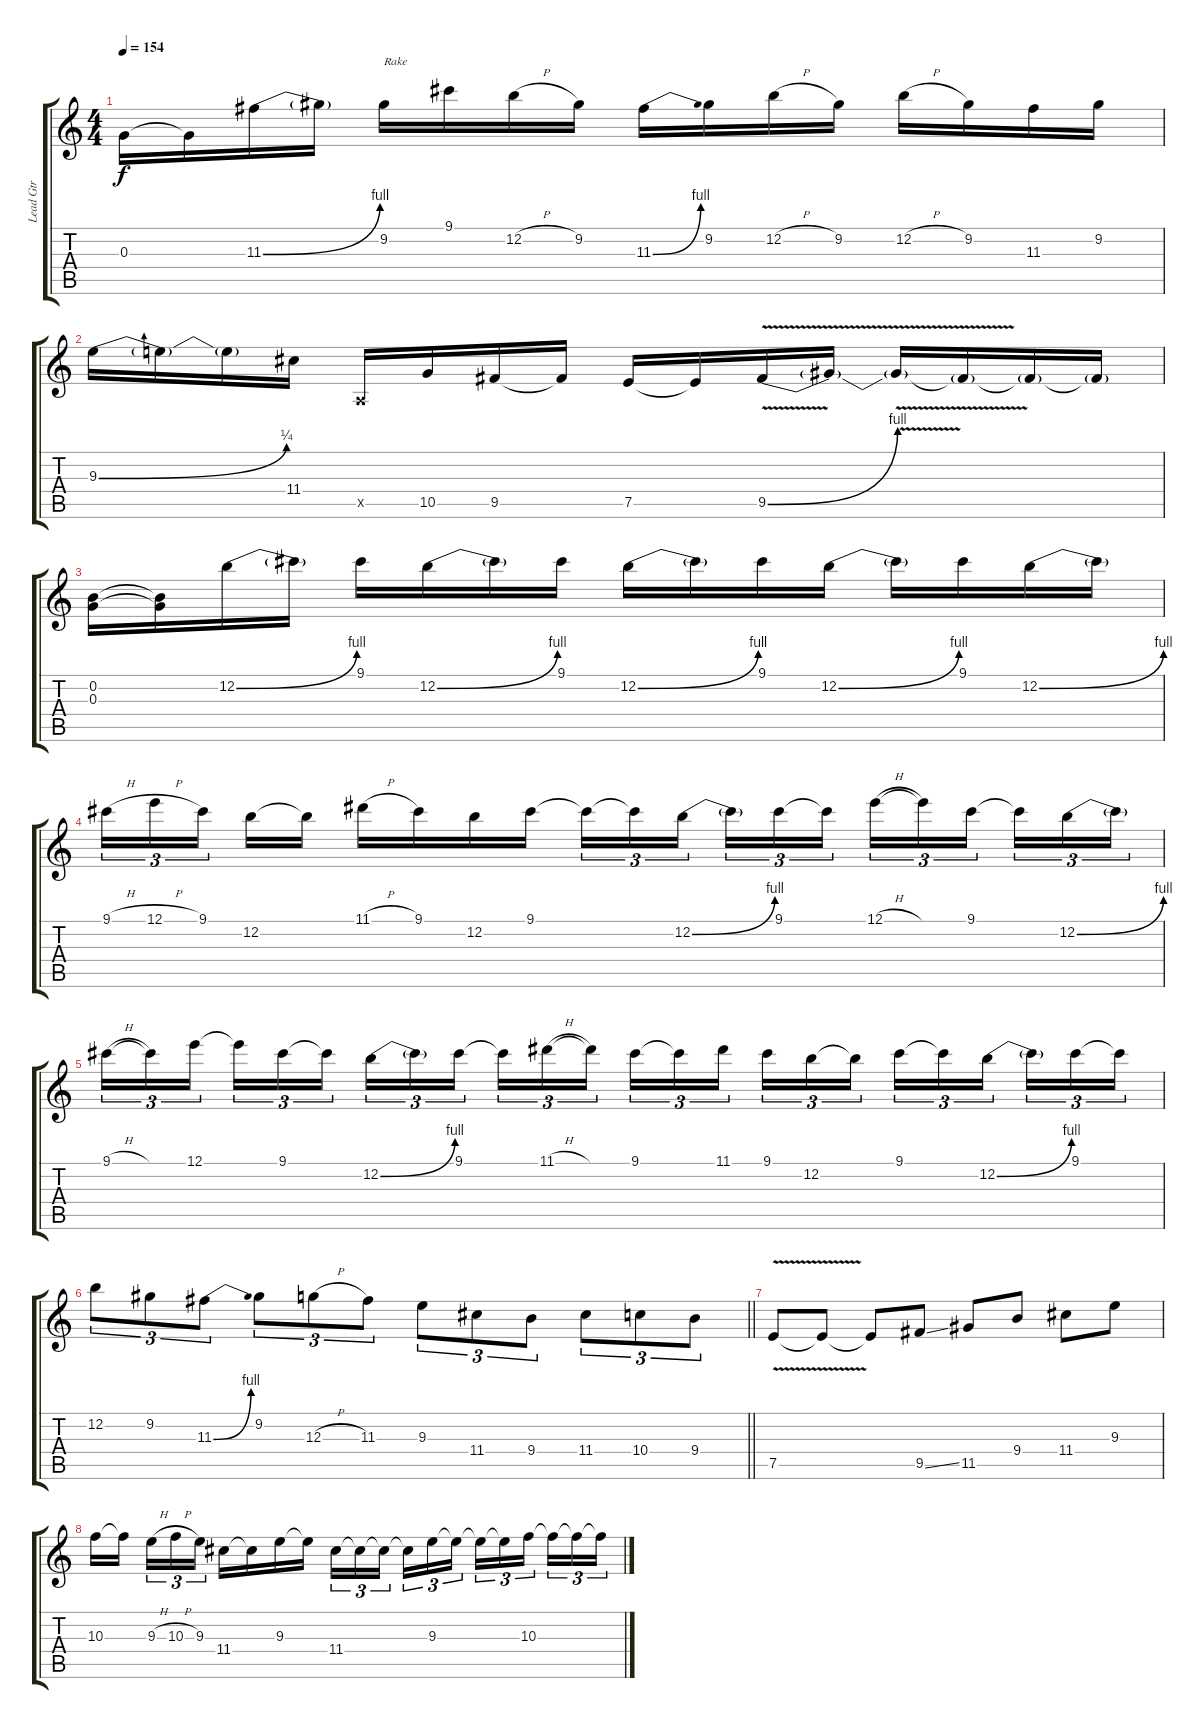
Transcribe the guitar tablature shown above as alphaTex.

\track ("Lead Gtr" "Lead Gtr") {instrument overdrivenguitar}
\staff {score tabs}
\tuning (E4 B3 G3 D3 A2 E2) {hide}
\ts (4 4)
\tempo 154
\clef g2
\ks c
0.3.16{dy f} 0.3{t}.16 11.3{be (bend 0 0 60 4)}.16 11.3{t}.16 9.2.16{txt "Rake"} 9.1.16 12.2{h}.16 9.2.16 11.3{be (bend 0 0 60 4)}.16 9.2.16 12.2{h}.16 9.2.16 12.2{h}.16 9.2.16 11.3.16 9.2.16 |
9.3{be (bend 0 0 60 1)}.16 9.3{t}.16 9.3{t}.16 11.4.16 0.5{x}.16 10.5.16 9.5.16 9.5{t}.16 7.5.16 7.5{t}.16 9.5{be (bend 0 0 60 4) v}.16 9.5{t}.16 9.5{v t}.16 9.5{t}.16 9.5{t}.16 9.5{t}.16 |
(0.2 0.3).16 (0.2{t} 0.3{t}).16 12.2{be (bend 0 0 60 4)}.16 12.2{t}.16 9.1.16 12.2{be (bend 0 0 60 4)}.16 12.2{t}.16 9.1.16 12.2{be (bend 0 0 60 4)}.16 12.2{t}.16 9.1.16 12.2{be (bend 0 0 60 4)}.16 12.2{t}.16 9.1.16 12.2{be (bend 0 0 60 4)}.16 12.2{t}.16 |
9.1{h}.16{tu (3 2)} 12.1{h}.16{tu (3 2)} 9.1.16{tu (3 2) beam splitsecondary} 12.2.16 12.2{t}.16 11.1{h}.16 9.1.16 12.2.16 9.1.16 9.1{t}.16{tu (3 2)} 9.1{t}.16{tu (3 2)} 12.2{be (bend 0 0 60 4)}.16{tu (3 2) beam splitsecondary} 12.2{t}.16{tu (3 2)} 9.1.16{tu (3 2)} 9.1{t}.16{tu (3 2)} 12.1{h}.16{tu (3 2)} 12.1{t}.16{tu (3 2)} 9.1.16{tu (3 2) beam splitsecondary} 9.1{t}.16{tu (3 2)} 12.2{be (bend 0 0 60 4)}.16{tu (3 2)} 12.2{t}.16{tu (3 2)} |
9.1{h}.16{tu (3 2)} 9.1{t}.16{tu (3 2)} 12.1.16{tu (3 2) beam splitsecondary} 12.1{t}.16{tu (3 2)} 9.1.16{tu (3 2)} 9.1{t}.16{tu (3 2)} 12.2{be (bend 0 0 60 4)}.16{tu (3 2)} 12.2{t}.16{tu (3 2)} 9.1.16{tu (3 2) beam splitsecondary} 9.1{t}.16{tu (3 2)} 11.1{h}.16{tu (3 2)} 11.1{t}.16{tu (3 2)} 9.1.16{tu (3 2)} 9.1{t}.16{tu (3 2)} 11.1.16{tu (3 2) beam splitsecondary} 9.1.16{tu (3 2)} 12.2.16{tu (3 2)} 12.2{t}.16{tu (3 2)} 9.1.16{tu (3 2)} 9.1{t}.16{tu (3 2)} 12.2{be (bend 0 0 60 4)}.16{tu (3 2) beam splitsecondary} 12.2{t}.16{tu (3 2)} 9.1.16{tu (3 2)} 9.1{t}.16{tu (3 2)} |
\barLineRight lightlight
12.2.8{tu (3 2)} 9.2.8{tu (3 2)} 11.3{be (bend 0 0 60 4)}.8{tu (3 2)} 9.2.8{tu (3 2)} 12.3{h}.8{tu (3 2)} 11.3.8{tu (3 2)} 9.3.8{tu (3 2)} 11.4.8{tu (3 2)} 9.4.8{tu (3 2)} 11.4.8{tu (3 2)} 10.4.8{tu (3 2)} 9.4.8{tu (3 2)} |
7.5{v}.8 7.5{t}.8 7.5{t}.8 9.5{ss}.8 11.5.8 9.4.8 11.4.8 9.3.8 |
10.3.16 10.3{t}.16{beam splitsecondary} 9.3{h}.16{tu (3 2)} 10.3{h}.16{tu (3 2)} 9.3.16{tu (3 2)} 11.4.16 11.4{t}.16 9.3.16 9.3{t}.16 11.4.16{tu (3 2)} 11.4{t}.16{tu (3 2)} 11.4{t}.16{tu (3 2) beam splitsecondary} 11.4{t}.16{tu (3 2)} 9.3.16{tu (3 2)} 9.3{t}.16{tu (3 2)} 9.3{t}.16{tu (3 2)} 9.3{t}.16{tu (3 2)} 10.3.16{tu (3 2) beam splitsecondary} 10.3{t}.16{tu (3 2)} 10.3{t}.16{tu (3 2)} 10.3{t}.16{tu (3 2)}
